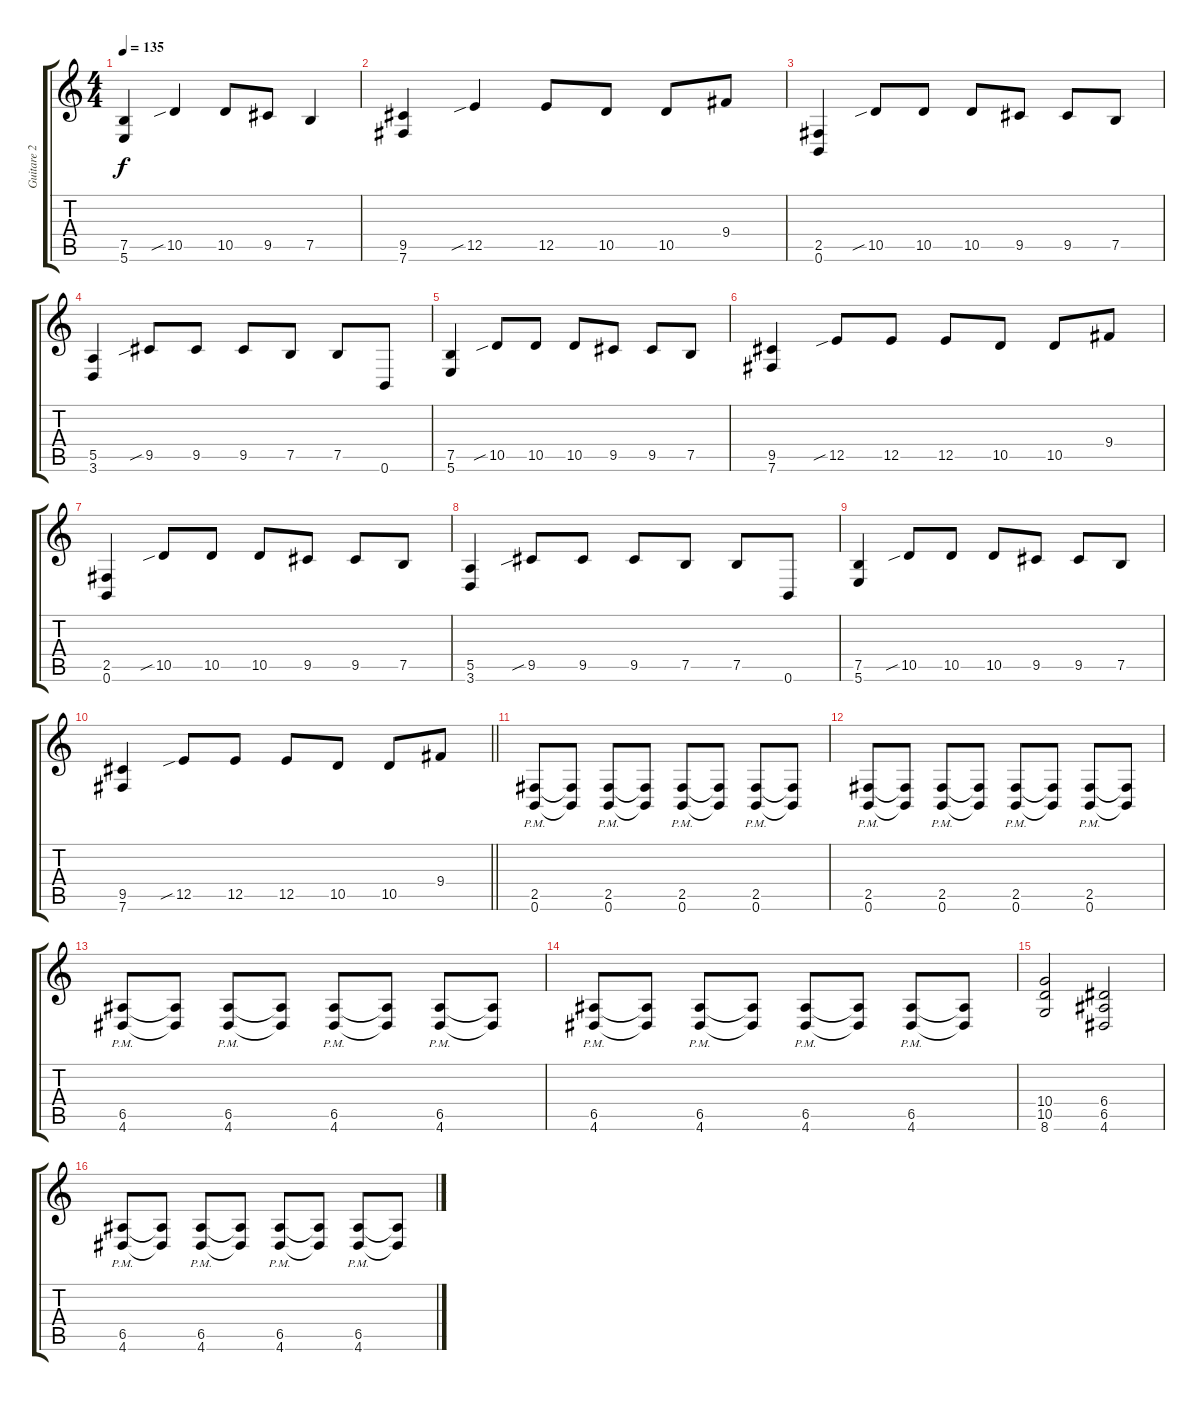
\track ("Guitare 2" "Guitare 2") {instrument distortionguitar}
\staff {score tabs}
\tuning (B3 Gb3 D3 A2 E2 B1) {hide}
\ts (4 4)
\tempo 135
\clef g2
\ks c
(7.5 5.6).4{dy f} 10.5{sib}.4 10.5.8 9.5.8 7.5.4 |
(9.5 7.6).4 12.5{sib}.4 12.5.8 10.5.8 10.5.8 9.4.8 |
(2.5 0.6).4 10.5{sib}.8 10.5.8 10.5.8 9.5.8 9.5.8 7.5.8 |
(5.5 3.6).4 9.5{sib}.8 9.5.8 9.5.8 7.5.8 7.5.8 0.6.8 |
(7.5 5.6).4 10.5{sib}.8 10.5.8 10.5.8 9.5.8 9.5.8 7.5.8 |
(9.5 7.6).4 12.5{sib}.8 12.5.8 12.5.8 10.5.8 10.5.8 9.4.8 |
(2.5 0.6).4 10.5{sib}.8 10.5.8 10.5.8 9.5.8 9.5.8 7.5.8 |
(5.5 3.6).4 9.5{sib}.8 9.5.8 9.5.8 7.5.8 7.5.8 0.6.8 |
(7.5 5.6).4 10.5{sib}.8 10.5.8 10.5.8 9.5.8 9.5.8 7.5.8 |
\barLineRight lightlight
(9.5 7.6).4 12.5{sib}.8 12.5.8 12.5.8 10.5.8 10.5.8 9.4.8 |
(2.5{pm} 0.6{pm}).8 (2.5{t} 0.6{t}).8 (2.5{pm} 0.6{pm}).8 (2.5{t} 0.6{t}).8 (2.5{pm} 0.6{pm}).8 (2.5{t} 0.6{t}).8 (2.5{pm} 0.6{pm}).8 (2.5{t} 0.6{t}).8 |
(2.5{pm} 0.6{pm}).8 (2.5{t} 0.6{t}).8 (2.5{pm} 0.6{pm}).8 (2.5{t} 0.6{t}).8 (2.5{pm} 0.6{pm}).8 (2.5{t} 0.6{t}).8 (2.5{pm} 0.6{pm}).8 (2.5{t} 0.6{t}).8 |
(6.5{pm} 4.6{pm}).8 (6.5{t} 4.6{t}).8 (6.5{pm} 4.6{pm}).8 (6.5{t} 4.6{t}).8 (6.5{pm} 4.6{pm}).8 (6.5{t} 4.6{t}).8 (6.5{pm} 4.6{pm}).8 (6.5{t} 4.6{t}).8 |
(6.5{pm} 4.6{pm}).8 (6.5{t} 4.6{t}).8 (6.5{pm} 4.6{pm}).8 (6.5{t} 4.6{t}).8 (6.5{pm} 4.6{pm}).8 (6.5{t} 4.6{t}).8 (6.5{pm} 4.6{pm}).8 (6.5{t} 4.6{t}).8 |
(10.4 10.5 8.6).2 (6.4 6.5 4.6).2 |
(6.5{pm} 4.6{pm}).8 (6.5{t} 4.6{t}).8 (6.5{pm} 4.6{pm}).8 (6.5{t} 4.6{t}).8 (6.5{pm} 4.6{pm}).8 (6.5{t} 4.6{t}).8 (6.5{pm} 4.6{pm}).8 (6.5{t} 4.6{t}).8
